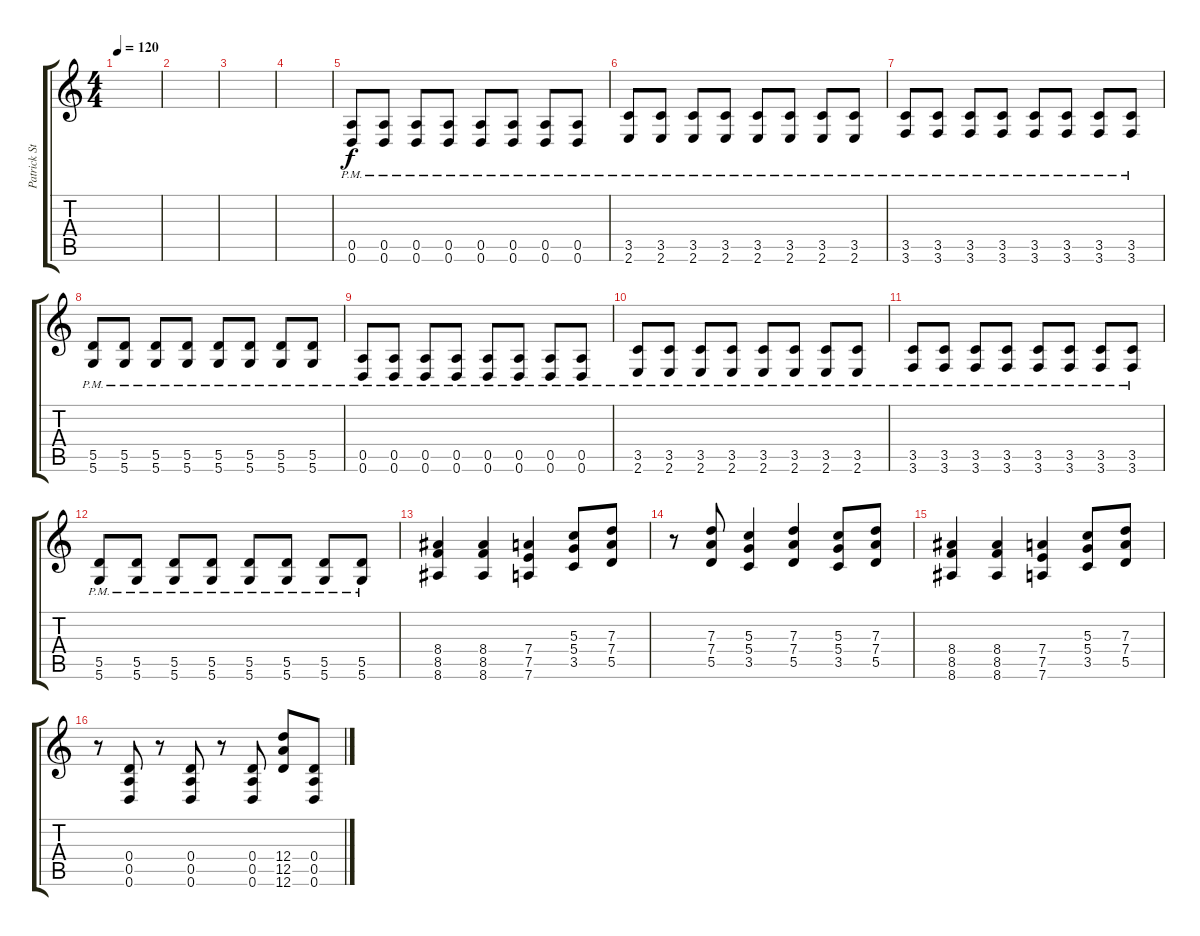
\track ("Patrick Stumph (Rythmn Guitar)" "Patrick St") {instrument overdrivenguitar}
\staff {score tabs}
\tuning (E4 B3 G3 D3 A2 D2) {hide}
\ts (4 4)
\tempo 120
\clef g2
\ks c
|
|
|
|
(0.5{pm} 0.6{pm}).8 (0.5{pm} 0.6{pm}).8 (0.5{pm} 0.6{pm}).8 (0.5{pm} 0.6{pm}).8 (0.5{pm} 0.6{pm}).8 (0.5{pm} 0.6{pm}).8 (0.5{pm} 0.6{pm}).8 (0.5{pm} 0.6{pm}).8 |
(3.5{pm} 2.6{pm}).8 (3.5{pm} 2.6{pm}).8 (3.5{pm} 2.6{pm}).8 (3.5{pm} 2.6{pm}).8 (3.5{pm} 2.6{pm}).8 (3.5{pm} 2.6{pm}).8 (3.5{pm} 2.6{pm}).8 (3.5{pm} 2.6{pm}).8 |
(3.5{pm} 3.6{pm}).8 (3.5{pm} 3.6{pm}).8 (3.5{pm} 3.6{pm}).8 (3.5{pm} 3.6{pm}).8 (3.5{pm} 3.6{pm}).8 (3.5{pm} 3.6{pm}).8 (3.5{pm} 3.6{pm}).8 (3.5{pm} 3.6{pm}).8 |
(5.5{pm} 5.6{pm}).8 (5.5{pm} 5.6{pm}).8 (5.5{pm} 5.6{pm}).8 (5.5{pm} 5.6{pm}).8 (5.5{pm} 5.6{pm}).8 (5.5{pm} 5.6{pm}).8 (5.5{pm} 5.6{pm}).8 (5.5{pm} 5.6{pm}).8 |
(0.5{pm} 0.6{pm}).8 (0.5{pm} 0.6{pm}).8 (0.5{pm} 0.6{pm}).8 (0.5{pm} 0.6{pm}).8 (0.5{pm} 0.6{pm}).8 (0.5{pm} 0.6{pm}).8 (0.5{pm} 0.6{pm}).8 (0.5{pm} 0.6{pm}).8 |
(3.5{pm} 2.6{pm}).8 (3.5{pm} 2.6{pm}).8 (3.5{pm} 2.6{pm}).8 (3.5{pm} 2.6{pm}).8 (3.5{pm} 2.6{pm}).8 (3.5{pm} 2.6{pm}).8 (3.5{pm} 2.6{pm}).8 (3.5{pm} 2.6{pm}).8 |
(3.5{pm} 3.6{pm}).8 (3.5{pm} 3.6{pm}).8 (3.5{pm} 3.6{pm}).8 (3.5{pm} 3.6{pm}).8 (3.5{pm} 3.6{pm}).8 (3.5{pm} 3.6{pm}).8 (3.5{pm} 3.6{pm}).8 (3.5{pm} 3.6{pm}).8 |
(5.5{pm} 5.6{pm}).8 (5.5{pm} 5.6{pm}).8 (5.5{pm} 5.6{pm}).8 (5.5{pm} 5.6{pm}).8 (5.5{pm} 5.6{pm}).8 (5.5{pm} 5.6{pm}).8 (5.5{pm} 5.6{pm}).8 (5.5{pm} 5.6{pm}).8 |
(8.4 8.5 8.6).4 (8.4 8.5 8.6).4 (7.4 7.5 7.6).4 (5.3 5.4 3.5).8 (7.3 7.4 5.5).8 |
r.8 (7.3 7.4 5.5).8 (5.3 5.4 3.5).4 (7.3 7.4 5.5).4 (5.3 5.4 3.5).8 (7.3 7.4 5.5).8 |
(8.4 8.5 8.6).4 (8.4 8.5 8.6).4 (7.4 7.5 7.6).4 (5.3 5.4 3.5).8 (7.3 7.4 5.5).8 |
r.8 (0.4 0.5 0.6).8 r.8 (0.4 0.5 0.6).8 r.8 (0.4 0.5 0.6).8 (12.4 12.5 12.6).8 (0.4 0.5 0.6).8
